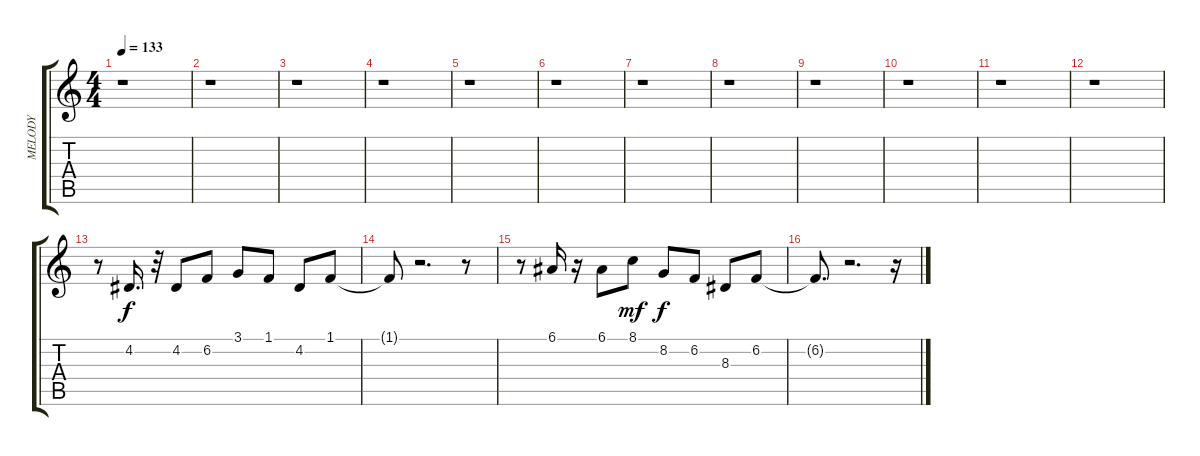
\track ("MELODY                              " "MELODY    ") {instrument flute}
\staff {score tabs}
\tuning (E4 B3 G3 D3 A2 E2) {hide}
\ts (4 4)
\tempo 133
\clef g2
\ks c
r.1{dy f} |
r.1 |
r.1 |
r.1 |
r.1 |
r.1 |
r.1 |
r.1 |
r.1 |
r.1 |
r.1 |
r.1 |
r.8 4.2.16{d} r.32 4.2.8 6.2.8 3.1.8 1.1.8 4.2.8 1.1.8 |
1.1{t}.8 r.2{d} r.8 |
r.8 6.1.16 r.16 6.1.8 8.1.8{dy mf} 8.2.8{dy f} 6.2.8 8.3.8 6.2.8 |
6.2{t}.8{d} r.2{d} r.16
